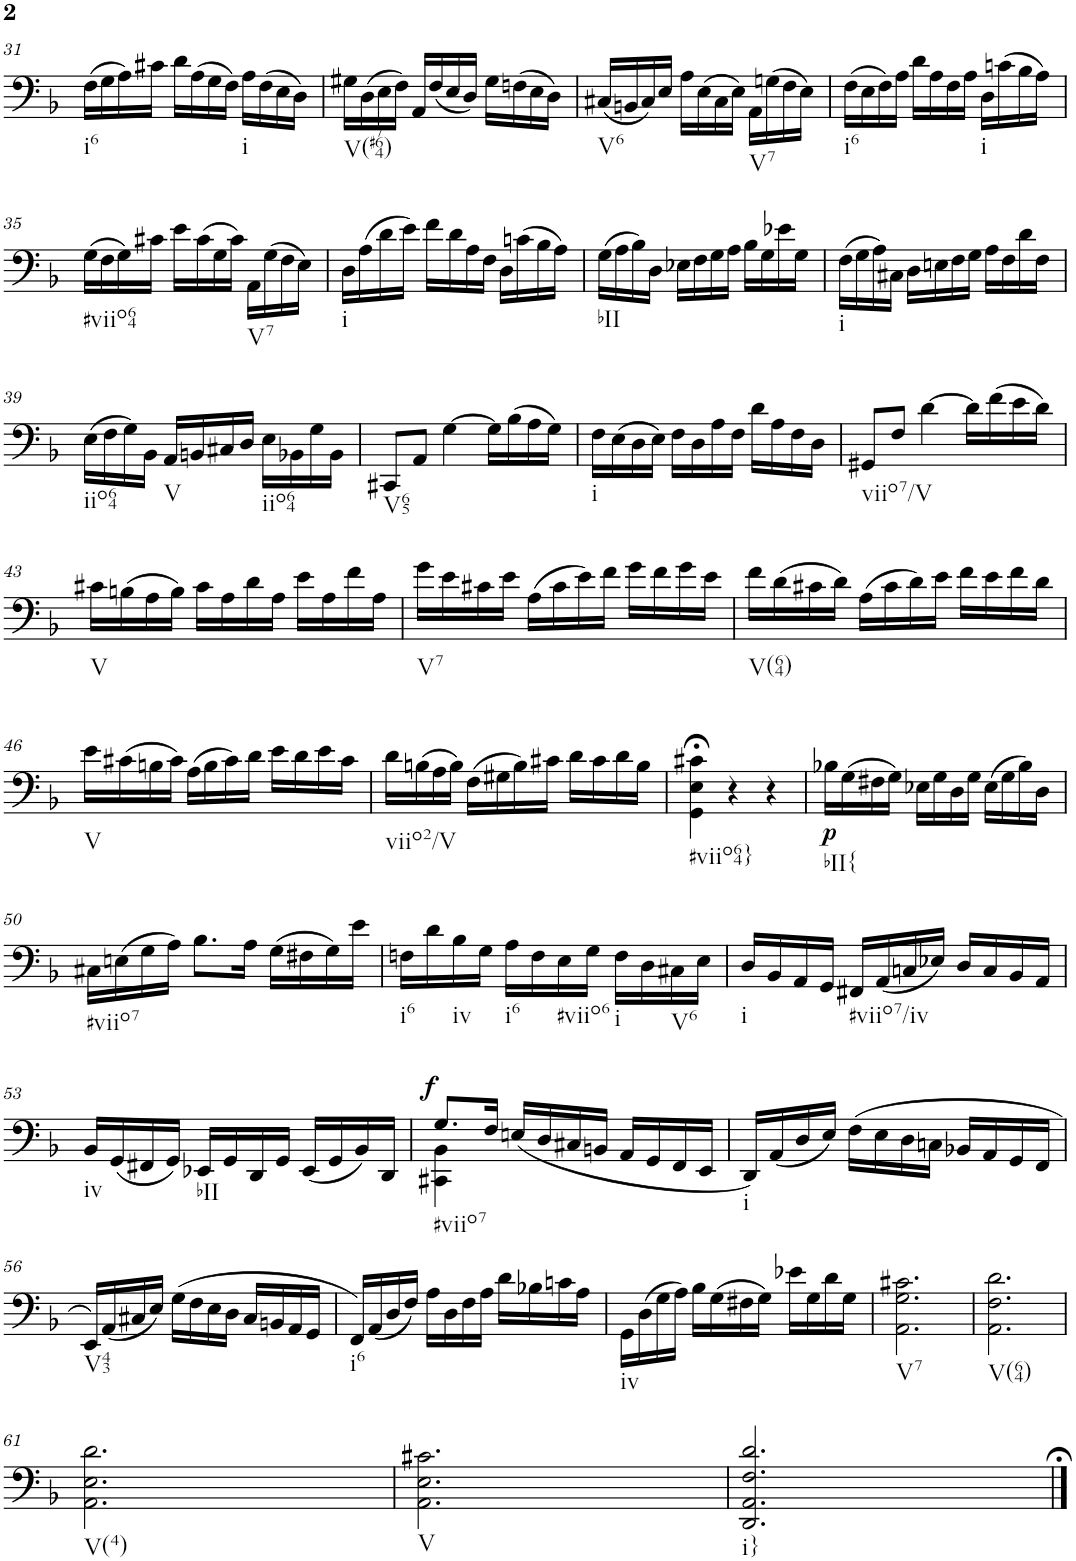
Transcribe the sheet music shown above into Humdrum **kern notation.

**kern	**dynam
*part1	*part1
*staff1	*staff1
*I"Piano	*
*I'Pno.	*
!!LO:PB:g=z
*clefF4	*
*k[b-]	*
*M3/4	*
=31	=31
!LO:TX:b:t=i6	!
(16F\LL	.
16G\	.
16A\)	.
16c#X\JJ	.
16d\LL	.
(16A\	.
16G\	.
16F\JJ)	.
!LO:TX:b:t=i	!
16A\LL	.
(16F\	.
16E\	.
16D\JJ)	.
=32	=32
!LO:TX:b:t=V(#764)	!
16G#X\LL	.
(16D\	.
16E\	.
16F\JJ)	.
16AA/LL	.
(16F/	.
16E/	.
16D/JJ)	.
16G#\LL	.
(16Fn\	.
16E\	.
16D\JJ)	.
=33	=33
!LO:TX:b:t=V6	!
(16C#X/LL	.
16BBn/	.
16C#/)	.
16E/JJ	.
16A\LL	.
(16E\	.
16C#\	.
16E\JJ)	.
!LO:TX:b:t=V7	!
16AA\LL	.
(16Gn\	.
16F\	.
16E\JJ)	.
=34	=34
!LO:TX:b:t=i6	!
(16F\LL	.
16E\	.
16F\)	.
16A\JJ	.
16d\LL	.
16A\	.
16F\	.
16A\JJ	.
!LO:TX:b:t=i	!
16D\LL	.
(16cn\	.
16B-\	.
16A\JJ)	.
!!LO:LB:g=z
=35	=35
!LO:TX:b:t=#viio64	!
(16G\LL	.
16F\	.
16G\)	.
16c#X\JJ	.
16e\LL	.
(16c#\	.
16G\	.
16c#\JJ)	.
!LO:TX:b:t=V7	!
16AA\LL	.
(16G\	.
16F\	.
16E\JJ)	.
=36	=36
!LO:TX:b:t=i	!
16D\LL	.
(16A\	.
16d\	.
16e\JJ)	.
16f\LL	.
16d\	.
16A\	.
16F\JJ	.
16D\LL	.
(16cn\	.
16B-\	.
16A\JJ)	.
=37	=37
!LO:TX:b:t=bII	!
(16G\LL	.
16A\	.
16B-\)	.
16D\JJ	.
16E-X\LL	.
16F\	.
16G\	.
16A\JJ	.
16B-\LL	.
16G\	.
16e-X\	.
16G\JJ	.
=38	=38
!LO:TX:b:t=i	!
(16F\LL	.
16G\	.
16A\)	.
16C#X\JJ	.
16D\LL	.
16En\	.
16F\	.
16G\JJ	.
16A\LL	.
16F\	.
16d\	.
16F\JJ	.
!!LO:LB:g=z
=39	=39
!LO:TX:b:t=iio64	!
(16E\LL	.
16F\	.
16G\)	.
16BB-\JJ	.
!LO:TX:b:t=V	!
16AA/LL	.
16BBn/	.
16C#X/	.
16D/JJ	.
!LO:TX:b:t=iio64	!
16E\LL	.
16BB-X\	.
16G\	.
16BB-\JJ	.
=40	=40
!LO:TX:b:t=V65	!
8CC#X/L	.
8AA/J	.
[4G\	.
16G\LL]	.
(16B-\	.
16A\	.
16G\JJ)	.
=41	=41
!LO:TX:b:t=i	!
16F\LL	.
(16E\	.
16D\	.
16E\JJ)	.
16F\LL	.
16D\	.
16A\	.
16F\JJ	.
16d\LL	.
16A\	.
16F\	.
16D\JJ	.
=42	=42
!LO:TX:b:t=viio7/V	!
8GG#X/L	.
8F/J	.
[4d\	.
16d\LL]	.
(16f\	.
16e\	.
16d\JJ)	.
!!LO:LB:g=z
=43	=43
!LO:TX:b:t=V	!
16c#X\LL	.
(16Bn\	.
16A\	.
16B\JJ)	.
16c#\LL	.
16A\	.
16d\	.
16A\JJ	.
16e\LL	.
16A\	.
16f\	.
16A\JJ	.
=44	=44
!LO:TX:b:t=V7	!
16g\LL	.
16e\	.
16c#X\	.
16e\JJ	.
(16A\LL	.
16c#\	.
16e\)	.
16f\JJ	.
16g\LL	.
16f\	.
16g\	.
16e\JJ	.
=45	=45
!LO:TX:b:t=V(64)	!
16f\LL	.
(16d\	.
16c#X\	.
16d\JJ)	.
(16A\LL	.
16c#\	.
16d\)	.
16e\JJ	.
16f\LL	.
16e\	.
16f\	.
16d\JJ	.
!!LO:LB:g=z
=46	=46
!LO:TX:b:t=V	!
16e\LL	.
(16c#X\	.
16Bn\	.
16c#\JJ)	.
(16A\LL	.
16B\	.
16c#\)	.
16d\JJ	.
16e\LL	.
16d\	.
16e\	.
16c#\JJ	.
=47	=47
!LO:TX:b:t=viio2/V	!
16d\LL	.
(16Bn\	.
16A\	.
16B\JJ)	.
(16F\LL	.
16G#X\	.
16B\)	.
16c#X\JJ	.
16d\LL	.
16c#\	.
16d\	.
16B\JJ	.
=48	=48
!LO:TX:b:t=#viio64}	!
4GG\;< 4E\;< 4c#X\;<	.
4r	.
4r	.
=49	=49
!LO:TX:b:t=bII{	!
!	!LO:DY:b
16B-X\LL	p
(16G\	.
16F#X\	.
16G\JJ)	.
16E-X\LL	.
16G\	.
16D\	.
16G\JJ	.
(16E-\LL	.
16G\	.
16B-\)	.
16D\JJ	.
!!LO:LB:g=z
=50	=50
!LO:TX:b:t=#viio7	!
16C#X\LL	.
(16En\	.
16G\	.
16A\JJ)	.
8.B-\L	.
16A\Jk	.
(16G\LL	.
16F#X\	.
16G\)	.
16e\JJ	.
=51	=51
!LO:TX:b:t=i6	!
16Fn\LL	.
16d\	.
!LO:TX:b:t=iv	!
16B-\	.
16G\JJ	.
!LO:TX:b:t=i6	!
16A\LL	.
16F\	.
!LO:TX:b:t=#viio6	!
16E\	.
16G\JJ	.
!LO:TX:b:t=i	!
16F\LL	.
16D\	.
!LO:TX:b:t=V6	!
16C#X\	.
16E\JJ	.
=52	=52
!LO:TX:b:t=i	!
16D/LL	.
16BB-/	.
16AA/	.
16GG/JJ	.
!LO:TX:b:t=#viio7/iv	!
16FF#X/LL	.
(16AA/	.
16Cn/	.
16E-X/JJ)	.
16D/LL	.
16C/	.
16BB-/	.
16AA/JJ	.
!!LO:LB:g=z
=53	=53
!LO:TX:b:t=iv	!
16BB-/LL	.
(16GG/	.
16FF#X/	.
16GG/JJ)	.
!LO:TX:b:t=bII	!
16EE-X/LL	.
16GG/	.
16DD/	.
16GG/JJ	.
(16EE-/LL	.
16GG/	.
16BB-/)	.
16DD/JJ	.
=54	=54
*^	*
!LO:TX:b:t=#viio7	!	!
!	!	!LO:DY:a
8.G/L	4CC#X\ 4BB-\	f
16F/Jk	.	.
(16En/LL	2ryy	.
16D/	.	.
16C#X/	.	.
16BBn/JJ	.	.
16AA/LL	.	.
16GG/	.	.
16FF/	.	.
16EE/JJ	.	.
*v	*v	*
=55	=55
!LO:TX:b:t=i	!
16DD/LL)	.
(16AA/	.
16D/	.
16E/JJ)	.
(16F\LL	.
16E\	.
16D\	.
16Cn\JJ	.
16BB-X/LL	.
16AA/	.
16GG/	.
16FF/JJ	.
!!LO:LB:g=z
=56	=56
!LO:TX:b:t=V43	!
16EE/LL)	.
(16AA/	.
16C#X/	.
16E/JJ)	.
(16G\LL	.
16F\	.
16E\	.
16D\JJ	.
16C#/LL	.
16BBn/	.
16AA/	.
16GG/JJ	.
=57	=57
!LO:TX:b:t=i6	!
16FF/LL)	.
(16AA/	.
16D/	.
16F/JJ)	.
16A\LL	.
16D\	.
16F\	.
16A\JJ	.
16d\LL	.
16B-X\	.
16cn\	.
16A\JJ	.
=58	=58
!LO:TX:b:t=iv	!
16GG\LL	.
(16D\	.
16G\	.
16A\JJ)	.
16B-\LL	.
(16G\	.
16F#X\	.
16G\JJ)	.
16e-X\LL	.
16G\	.
16d\	.
16G\JJ	.
=59	=59
!LO:TX:b:t=V7	!
2.AA\ 2.G\ 2.c#X\	.
=60	=60
!LO:TX:b:t=V(64)	!
2.AA\ 2.F\ 2.d\	.
!!LO:LB:g=z
=61	=61
!LO:TX:b:t=V(4)	!
2.AA\ 2.E\ 2.d\	.
=62	=62
!LO:TX:b:t=V	!
2.AA\ 2.E\ 2.c#X\	.
=63	=63
!LO:TX:b:t=i}	!
2.DD/ 2.AA/ 2.F/ 2.d/	.
==	==
*-	*-
